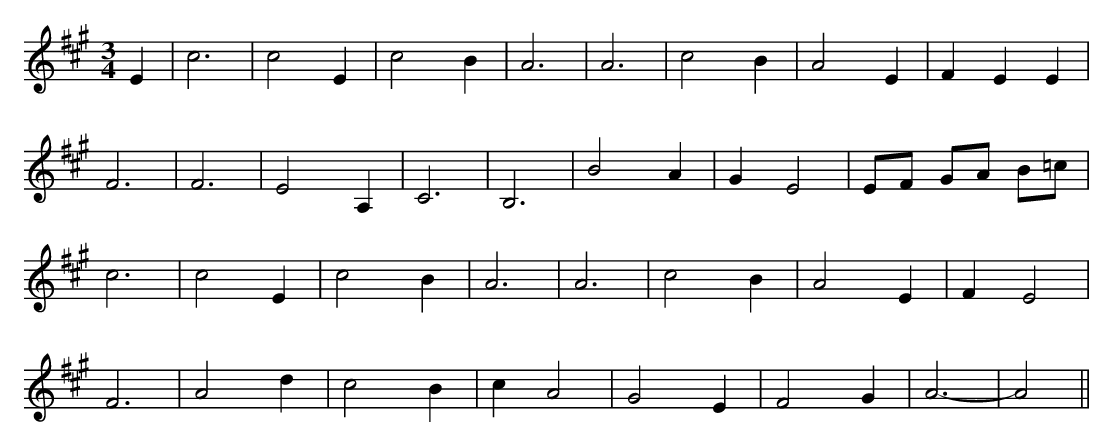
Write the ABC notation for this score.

X:1
M:3/4
K:A
E2|c6|c4 E2|c4 B2|A6|A6|c4 B2|A4 E2|F2 E2 E2|
F6|F6|E4 A,2|C6|B,6|B4 A2|G2 E4|EF GA B=c|
c6|c4 E2|c4 B2|A6|A6|c4 B2|A4 E2|F2 E4|
F6|A4 d2|c4 B2|c2 A4|G4 E2|F4 G2|A6-|A4||
